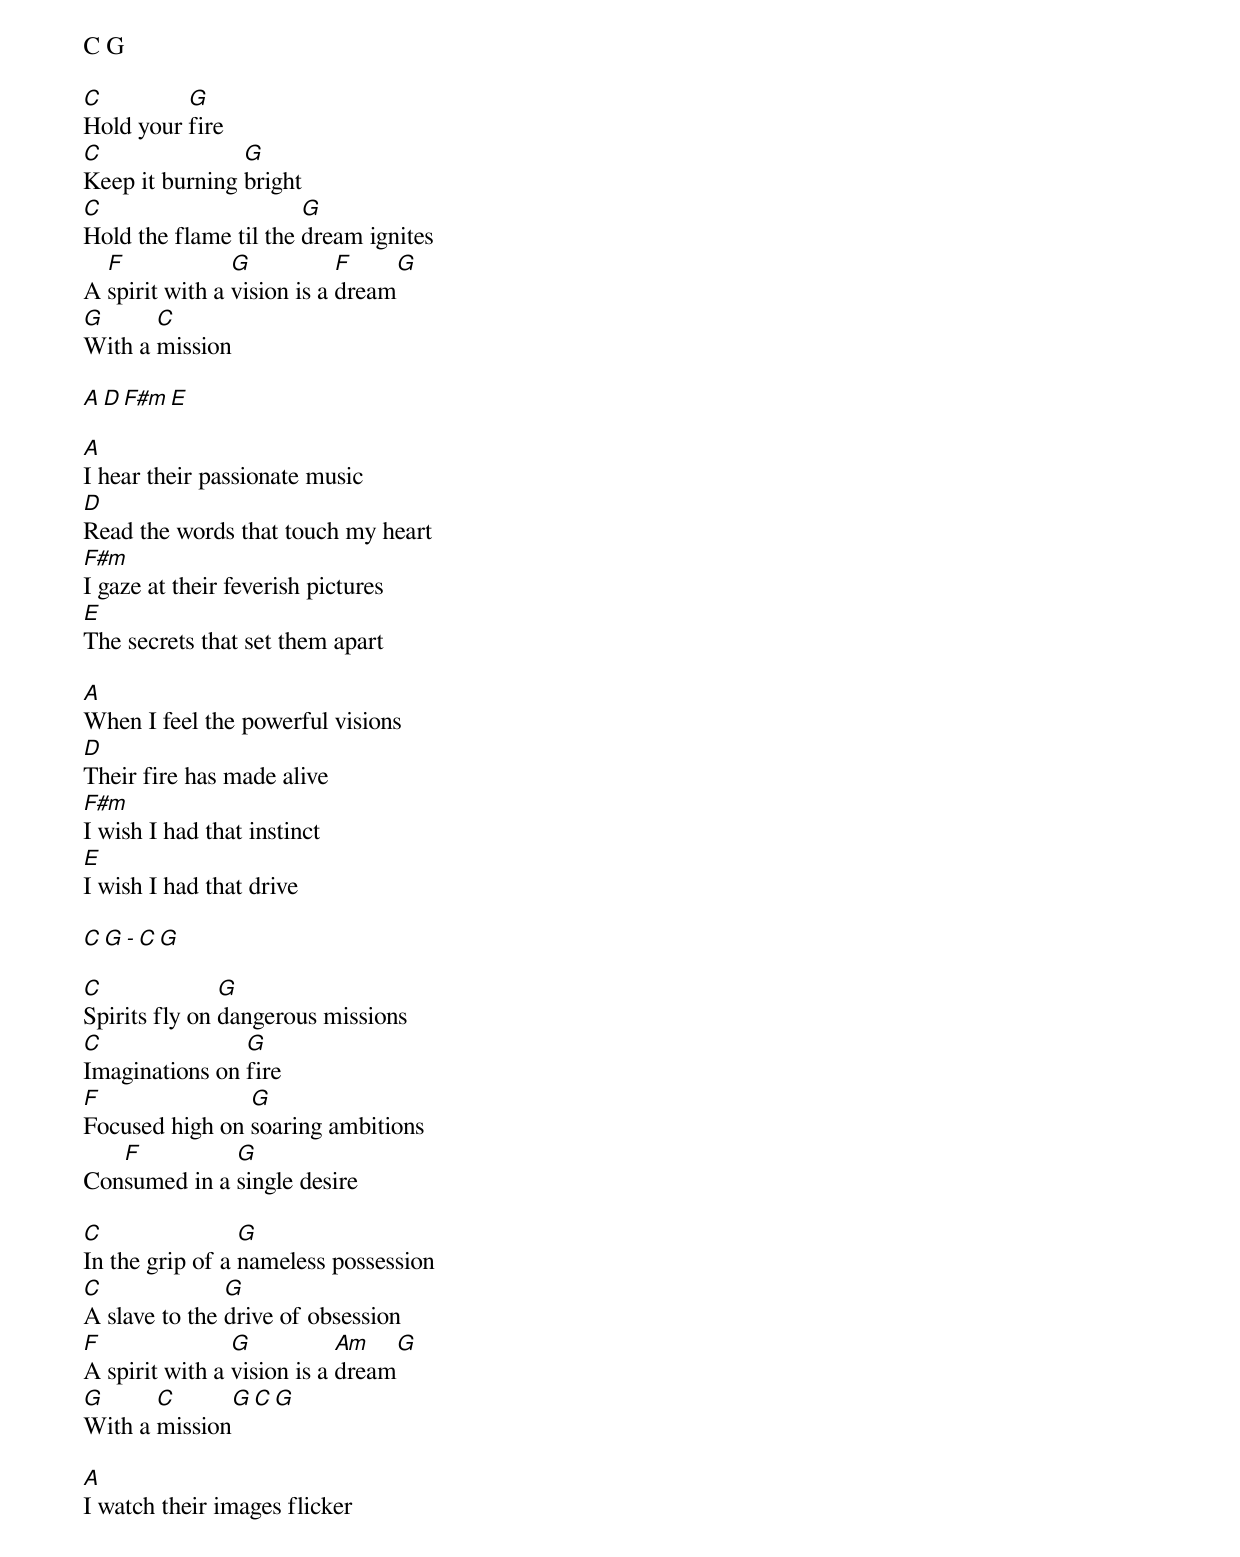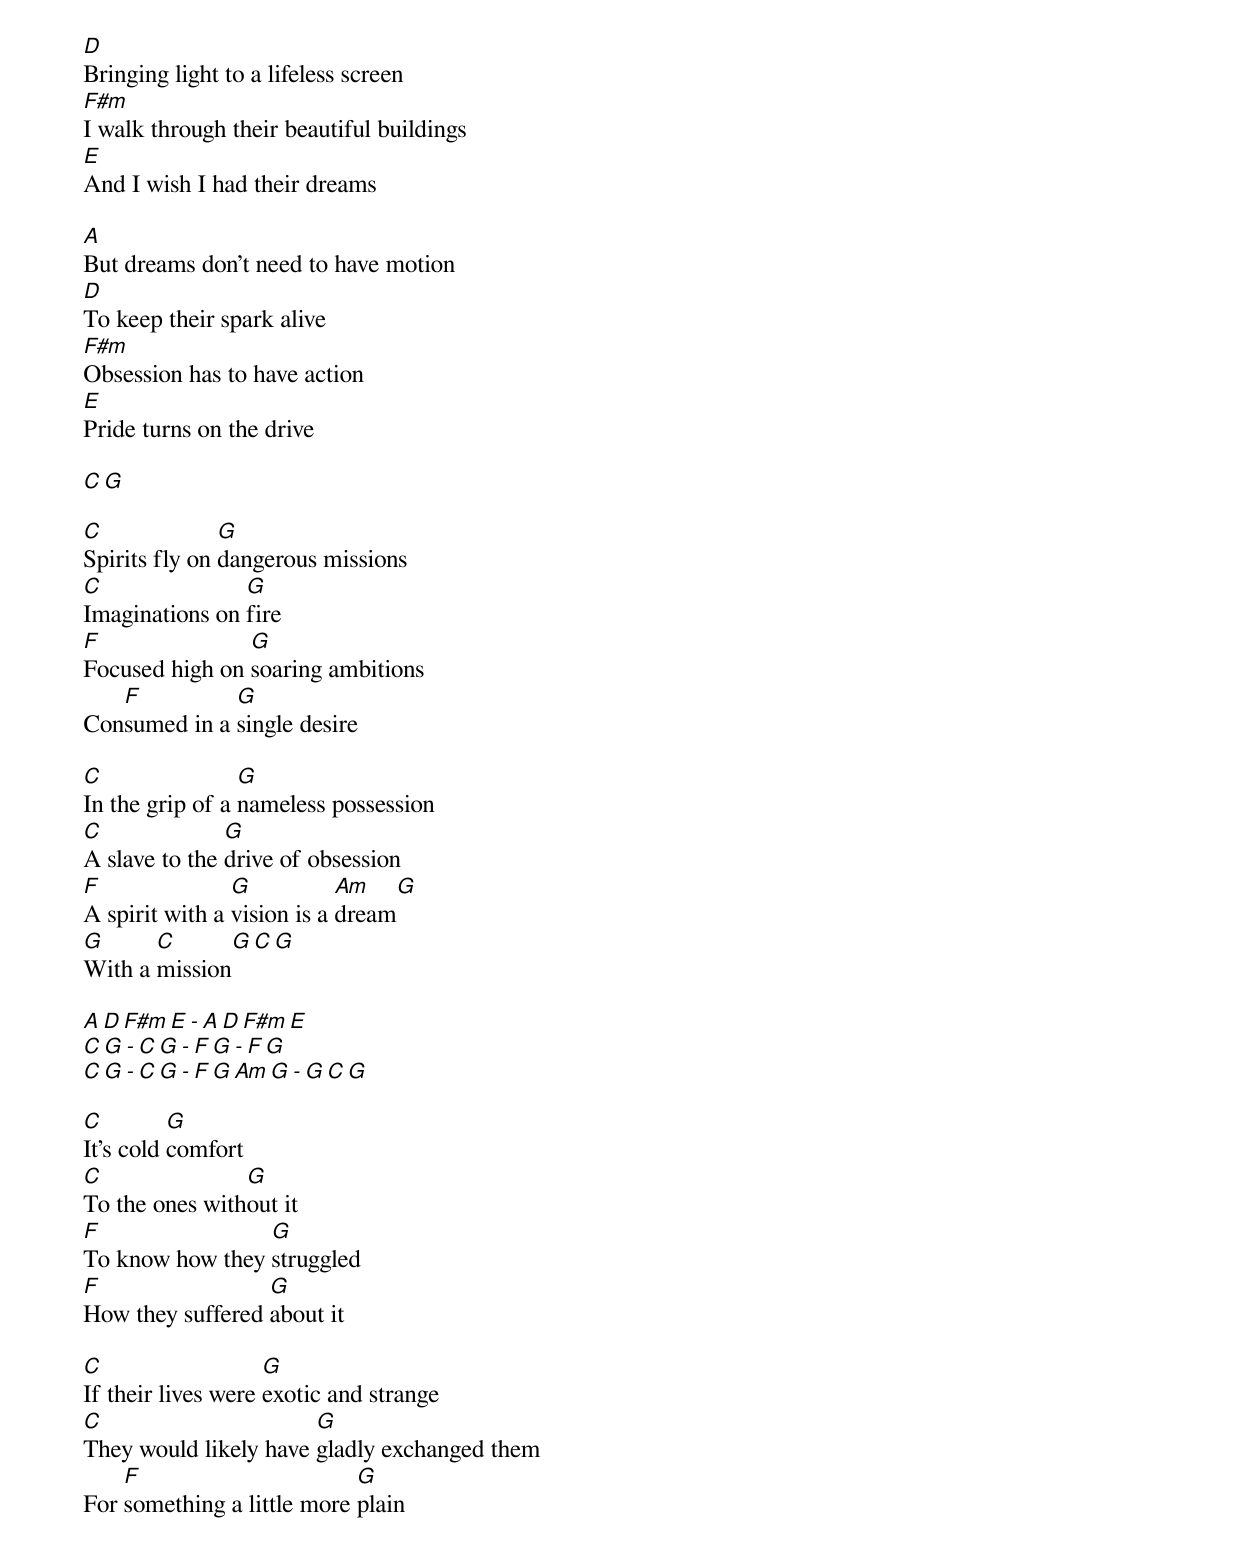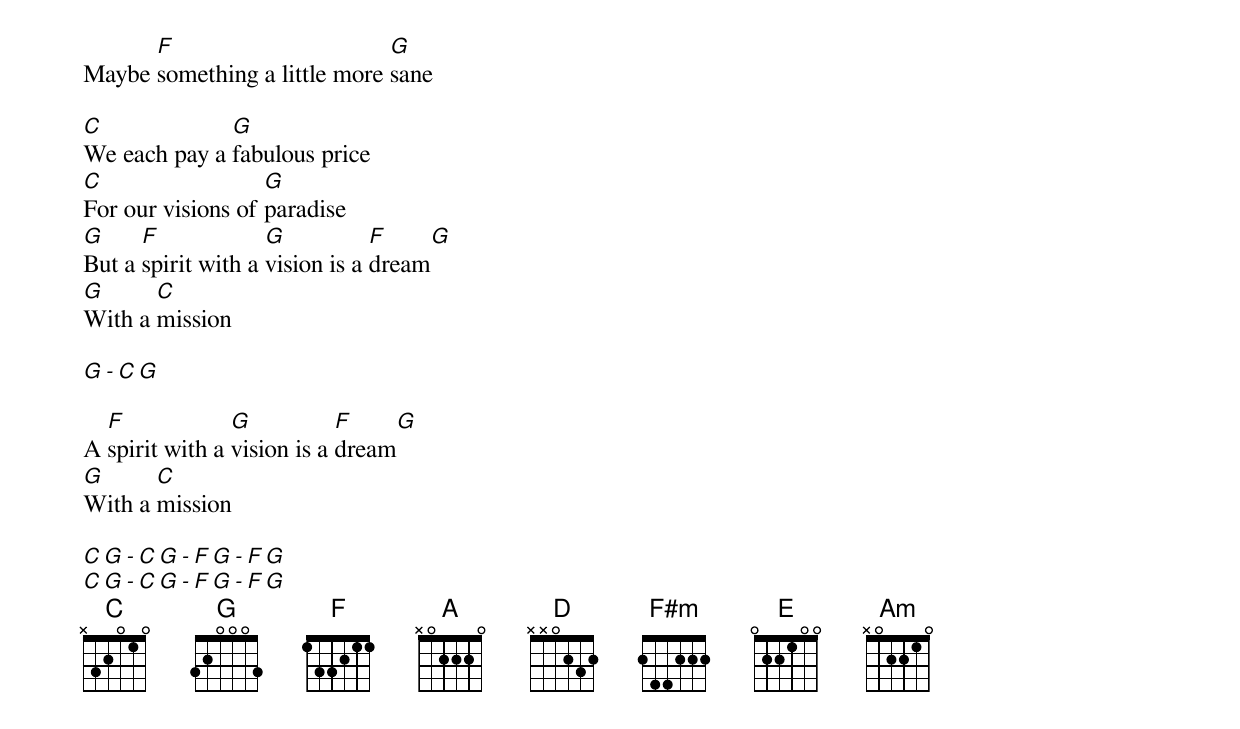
C G

C         G
Hold your fire
C               G
Keep it burning bright
C                      G
Hold the flame til the dream ignites
  F             G           F     G
A spirit with a vision is a dream
G      C
With a mission

A D F#m E

A
I hear their passionate music
D
Read the words that touch my heart
F#m
I gaze at their feverish pictures
E
The secrets that set them apart

A
When I feel the powerful visions
D
Their fire has made alive
F#m
I wish I had that instinct
E
I wish I had that drive

C G - C G

C              G
Spirits fly on dangerous missions
C               G
Imaginations on fire
F               G
Focused high on soaring ambitions
   F          G
Consumed in a single desire

C                G
In the grip of a nameless possession
C              G
A slave to the drive of obsession
F               G           Am    G
A spirit with a vision is a dream
G      C       G C G
With a mission

A
I watch their images flicker
D
Bringing light to a lifeless screen
F#m
I walk through their beautiful buildings
E
And I wish I had their dreams

A
But dreams don't need to have motion
D
To keep their spark alive
F#m
Obsession has to have action
E
Pride turns on the drive

C G

C              G
Spirits fly on dangerous missions
C               G
Imaginations on fire
F               G
Focused high on soaring ambitions
   F          G
Consumed in a single desire

C                G
In the grip of a nameless possession
C              G
A slave to the drive of obsession
F               G           Am    G
A spirit with a vision is a dream
G      C       G C G
With a mission

A D F#m E - A D F#m E
C G - C G - F G - F G
C G - C G - F G Am G - G C G

C         G
It's cold comfort
C               G
To the ones without it
F                G
To know how they struggled
F                 G
How they suffered about it

C                   G
If their lives were exotic and strange
C                      G
They would likely have gladly exchanged them
    F                       G
For something a little more plain
      F                       G
Maybe something a little more sane

C             G
We each pay a fabulous price
C                  G
For our visions of paradise
G     F             G           F     G
But a spirit with a vision is a dream
G      C
With a mission

G - C G

  F             G           F     G
A spirit with a vision is a dream
G      C
With a mission

C G - C G - F G - F G
C G - C G - F G - F G
